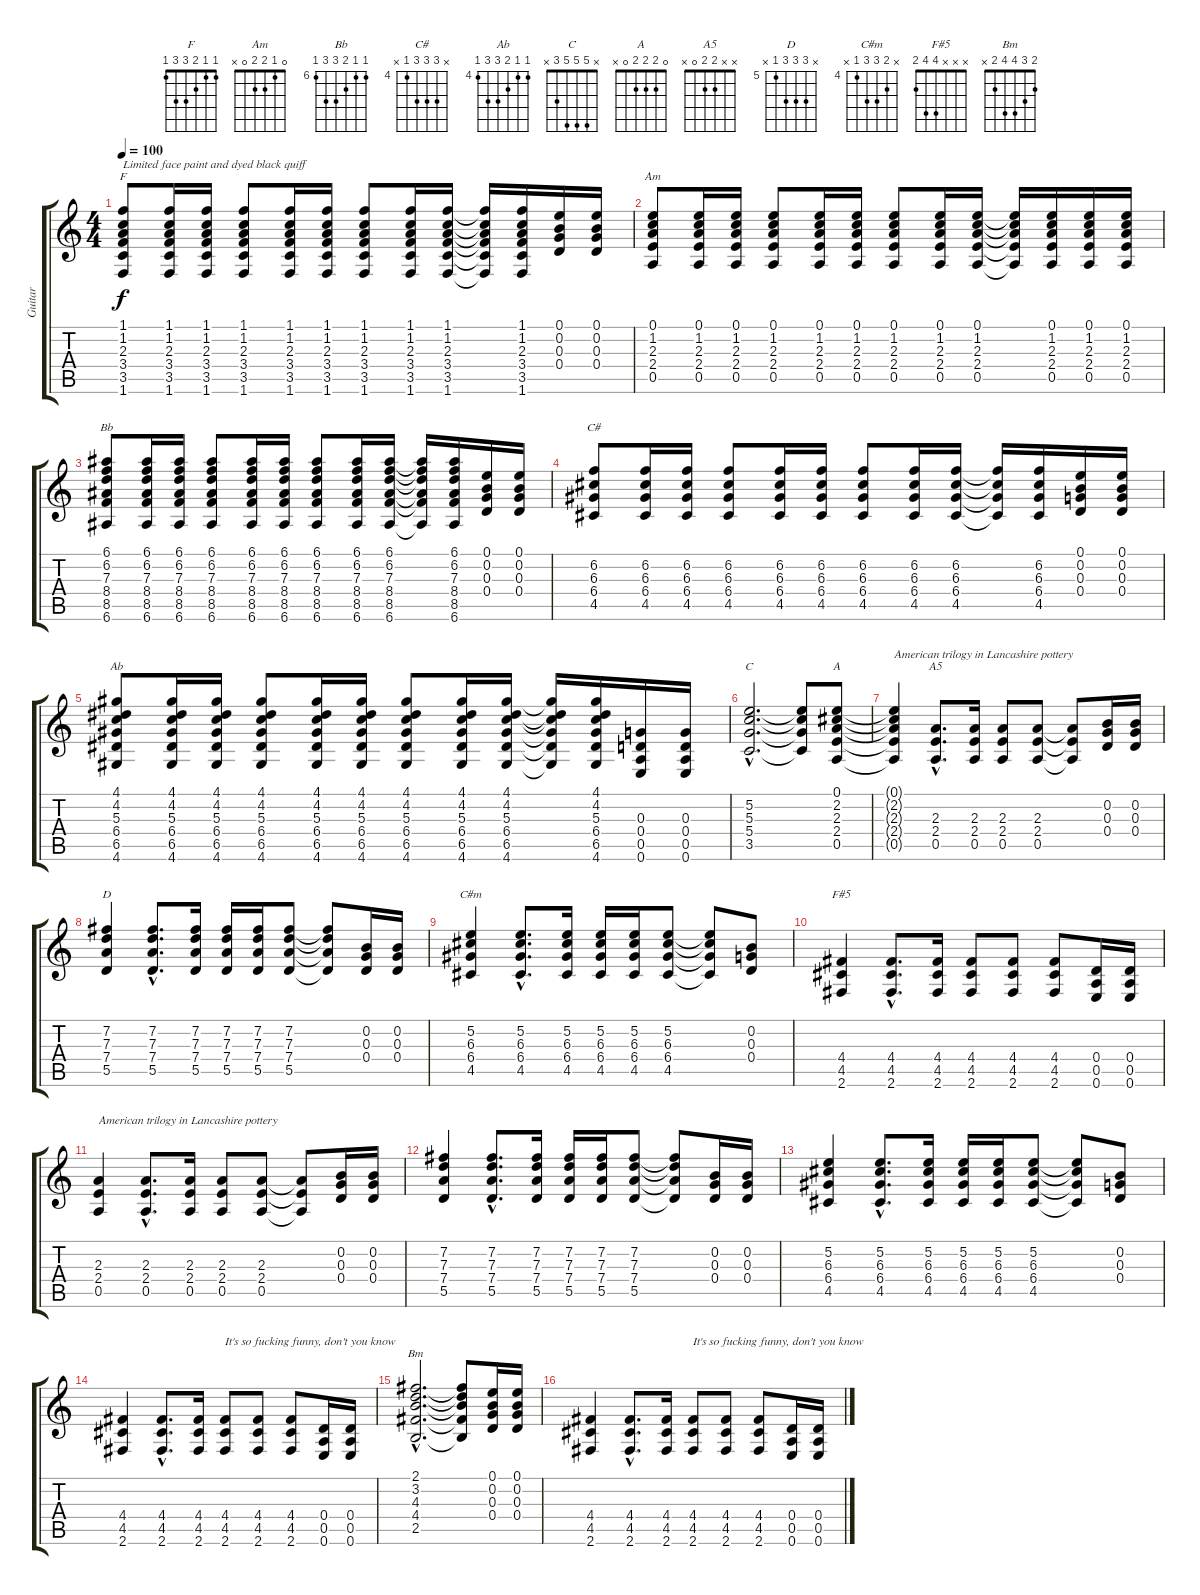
\track ("Guitar" "Guitar") {instrument electricguitarclean}
\staff {score tabs}
\tuning (E4 B3 G3 D3 A2 E2) {hide}
\chord ("F" 1 1 2 3 3 1)
\chord ("Am" 0 1 2 2 0 x)
\chord ("Bb" 6 6 7 8 8 6) {firstfret 6}
\chord ("C#" x 6 6 6 4 x) {firstfret 4}
\chord ("Ab" 4 4 5 6 6 4) {firstfret 4}
\chord ("C" x 5 5 5 3 x)
\chord ("A" 0 2 2 2 0 x)
\chord ("A5" x x 2 2 0 x)
\chord ("D" x 7 7 7 5 x) {firstfret 5}
\chord ("C#m" x 5 6 6 4 x) {firstfret 4}
\chord ("F#5" x x x 4 4 2)
\chord ("Bm" 2 3 4 4 2 x)
\ts (4 4)
\tempo 100
\clef g2
\ks c
(1.1 1.2 2.3 3.4 3.5 1.6).8{ch "F" txt "Limited face paint and dyed black quiff" dy f} (1.1 1.2 2.3 3.4 3.5 1.6).16 (1.1 1.2 2.3 3.4 3.5 1.6).16 (1.1 1.2 2.3 3.4 3.5 1.6).8 (1.1 1.2 2.3 3.4 3.5 1.6).16 (1.1 1.2 2.3 3.4 3.5 1.6).16 (1.1 1.2 2.3 3.4 3.5 1.6).8 (1.1 1.2 2.3 3.4 3.5 1.6).16 (1.1 1.2 2.3 3.4 3.5 1.6).16 (1.1{t} 1.2{t} 2.3{t} 3.4{t} 3.5{t} 1.6{t}).16 (1.1 1.2 2.3 3.4 3.5 1.6).16 (0.1 0.2 0.3 0.4).16 (0.1 0.2 0.3 0.4).16 |
(0.1 1.2 2.3 2.4 0.5).8{ch "Am"} (0.1 1.2 2.3 2.4 0.5).16 (0.1 1.2 2.3 2.4 0.5).16 (0.1 1.2 2.3 2.4 0.5).8 (0.1 1.2 2.3 2.4 0.5).16 (0.1 1.2 2.3 2.4 0.5).16 (0.1 1.2 2.3 2.4 0.5).8 (0.1 1.2 2.3 2.4 0.5).16 (0.1 1.2 2.3 2.4 0.5).16 (0.1{t} 1.2{t} 2.3{t} 2.4{t} 0.5{t}).16 (0.1 1.2 2.3 2.4 0.5).16 (0.1 1.2 2.3 2.4 0.5).16 (0.1 1.2 2.3 2.4 0.5).16 |
(6.1 6.2 7.3 8.4 8.5 6.6).8{ch "Bb"} (6.1 6.2 7.3 8.4 8.5 6.6).16 (6.1 6.2 7.3 8.4 8.5 6.6).16 (6.1 6.2 7.3 8.4 8.5 6.6).8 (6.1 6.2 7.3 8.4 8.5 6.6).16 (6.1 6.2 7.3 8.4 8.5 6.6).16 (6.1 6.2 7.3 8.4 8.5 6.6).8 (6.1 6.2 7.3 8.4 8.5 6.6).16 (6.1 6.2 7.3 8.4 8.5 6.6).16 (6.1{t} 6.2{t} 7.3{t} 8.4{t} 8.5{t} 6.6{t}).16 (6.1 6.2 7.3 8.4 8.5 6.6).16 (0.1 0.2 0.3 0.4).16 (0.1 0.2 0.3 0.4).16 |
(6.2 6.3 6.4 4.5).8{ch "C#"} (6.2 6.3 6.4 4.5).16 (6.2 6.3 6.4 4.5).16 (6.2 6.3 6.4 4.5).8 (6.2 6.3 6.4 4.5).16 (6.2 6.3 6.4 4.5).16 (6.2 6.3 6.4 4.5).8 (6.2 6.3 6.4 4.5).16 (6.2 6.3 6.4 4.5).16 (6.2{t} 6.3{t} 6.4{t} 4.5{t}).16 (6.2 6.3 6.4 4.5).16 (0.1 0.2 0.3 0.4).16 (0.1 0.2 0.3 0.4).16 |
(4.1 4.2 5.3 6.4 6.5 4.6).8{ch "Ab"} (4.1 4.2 5.3 6.4 6.5 4.6).16 (4.1 4.2 5.3 6.4 6.5 4.6).16 (4.1 4.2 5.3 6.4 6.5 4.6).8 (4.1 4.2 5.3 6.4 6.5 4.6).16 (4.1 4.2 5.3 6.4 6.5 4.6).16 (4.1 4.2 5.3 6.4 6.5 4.6).8 (4.1 4.2 5.3 6.4 6.5 4.6).16 (4.1 4.2 5.3 6.4 6.5 4.6).16 (4.1{t} 4.2{t} 5.3{t} 6.4{t} 6.5{t} 4.6{t}).16 (4.1 4.2 5.3 6.4 6.5 4.6).16 (0.3 0.4 0.5 0.6).16 (0.3 0.4 0.5 0.6).16 |
(5.2{hac} 5.3{hac} 5.4{hac} 3.5{hac}).2{d ch "C"} (5.2{t} 5.3{t} 5.4{t} 3.5{t}).8 (0.1 2.2 2.3 2.4 0.5).8{ch "A" volume 14 instrument distortionguitar} |
(0.1{t} 2.2{t} 2.3{t} 2.4{t} 0.5{t}).4{txt "American trilogy in Lancashire pottery"} (2.3{hac} 2.4{hac} 0.5{hac}).8{d ch "A5"} (2.3 2.4 0.5).16 (2.3 2.4 0.5).8 (2.3 2.4 0.5).8 (2.3{t} 2.4{t} 0.5{t}).8 (0.2 0.3 0.4).16 (0.2 0.3 0.4).16 |
(7.2 7.3 7.4 5.5).4{ch "D"} (7.2{hac} 7.3{hac} 7.4{hac} 5.5{hac}).8{d} (7.2 7.3 7.4 5.5).16 (7.2 7.3 7.4 5.5).16 (7.2 7.3 7.4 5.5).16 (7.2 7.3 7.4 5.5).8 (7.2{t} 7.3{t} 7.4{t} 5.5{t}).8 (0.2 0.3 0.4).16 (0.2 0.3 0.4).16 |
(5.2 6.3 6.4 4.5).4{ch "C#m"} (5.2{hac} 6.3{hac} 6.4{hac} 4.5{hac}).8{d} (5.2 6.3 6.4 4.5).16 (5.2 6.3 6.4 4.5).16 (5.2 6.3 6.4 4.5).16 (5.2 6.3 6.4 4.5).8 (5.2{t} 6.3{t} 6.4{t} 4.5{t}).8 (0.2 0.3 0.4).8 |
(4.4 4.5 2.6).4{ch "F#5"} (4.4{hac} 4.5{hac} 2.6{hac}).8{d} (4.4 4.5 2.6).16 (4.4 4.5 2.6).8 (4.4 4.5 2.6).8 (4.4 4.5 2.6).8 (0.4 0.5 0.6).16 (0.4 0.5 0.6).16 |
(2.3 2.4 0.5).4{txt "American trilogy in Lancashire pottery"} (2.3{hac} 2.4{hac} 0.5{hac}).8{d} (2.3 2.4 0.5).16 (2.3 2.4 0.5).8 (2.3 2.4 0.5).8 (2.3{t} 2.4{t} 0.5{t}).8 (0.2 0.3 0.4).16 (0.2 0.3 0.4).16 |
(7.2 7.3 7.4 5.5).4 (7.2{hac} 7.3{hac} 7.4{hac} 5.5{hac}).8{d} (7.2 7.3 7.4 5.5).16 (7.2 7.3 7.4 5.5).16 (7.2 7.3 7.4 5.5).16 (7.2 7.3 7.4 5.5).8 (7.2{t} 7.3{t} 7.4{t} 5.5{t}).8 (0.2 0.3 0.4).16 (0.2 0.3 0.4).16 |
(5.2 6.3 6.4 4.5).4 (5.2{hac} 6.3{hac} 6.4{hac} 4.5{hac}).8{d} (5.2 6.3 6.4 4.5).16 (5.2 6.3 6.4 4.5).16 (5.2 6.3 6.4 4.5).16 (5.2 6.3 6.4 4.5).8 (5.2{t} 6.3{t} 6.4{t} 4.5{t}).8 (0.2 0.3 0.4).8 |
(4.4 4.5 2.6).4 (4.4{hac} 4.5{hac} 2.6{hac}).8{d} (4.4 4.5 2.6).16 (4.4 4.5 2.6).8{txt "It's so fucking funny, don't you know"} (4.4 4.5 2.6).8 (4.4 4.5 2.6).8 (0.4 0.5 0.6).16 (0.4 0.5 0.6).16 |
(2.1{hac} 3.2{hac} 4.3{hac} 4.4{hac} 2.5{hac}).2{d ch "Bm"} (2.1{t} 3.2{t} 4.3{t} 4.4{t} 2.5{t}).8 (0.1 0.2 0.3 0.4).16 (0.1 0.2 0.3 0.4).16 |
(4.4 4.5 2.6).4 (4.4{hac} 4.5{hac} 2.6{hac}).8{d} (4.4 4.5 2.6).16 (4.4 4.5 2.6).8{txt "It's so fucking funny, don't you know"} (4.4 4.5 2.6).8 (4.4 4.5 2.6).8 (0.4 0.5 0.6).16 (0.4 0.5 0.6).16
